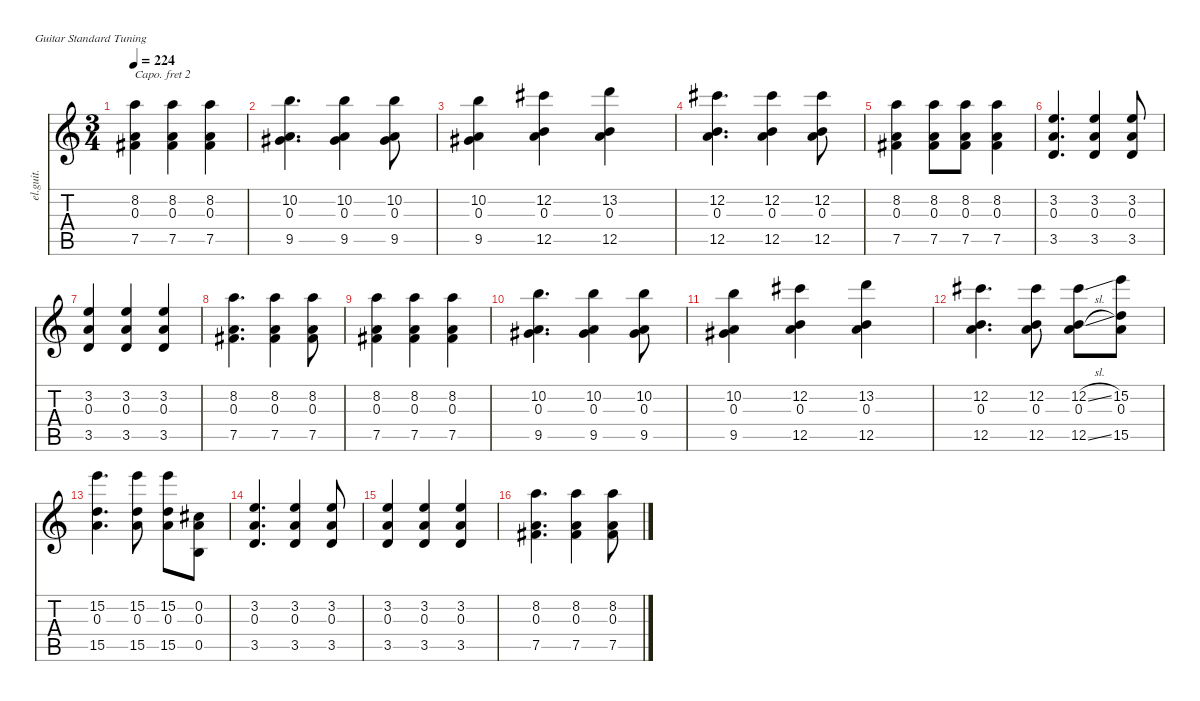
\defaultSystemsLayout 4
\hideDynamics
\bracketExtendMode nobrackets
\otherSystemsTrackNameOrientation horizontal
\track ("Clean Guitar" "el.guit.") {instrument electricguitarclean}
\staff {score tabs}
\capo 2
\tuning (E4 B3 G3 D3 A2 E2)
\ts (3 4)
\tempo 224
\clef g2
\ks c
(7.5{acc #} 0.3 8.2).4{dy mf beam Down} (7.5{acc #} 0.3 8.2).4{beam Down} (7.5{acc #} 0.3 8.2).4{beam Down} |
(10.2 0.3 9.5{acc #}).4{d beam Down} (10.2 0.3 9.5{acc #}).4{beam Down} (10.2 0.3 9.5{acc #}).8{beam Down} |
(9.5{acc #} 10.2 0.3).4{beam Down} (12.2{acc #} 0.3 12.5).4{beam Down} (13.2 0.3 12.5).4{beam Down} |
(12.2{acc #} 12.5 0.3).4{d beam Down} (12.2{acc #} 0.3 12.5).4{beam Down} (12.2{acc #} 0.3 12.5).8{beam Down} |
(8.2 0.3 7.5{acc #}).4{beam Down} (8.2 0.3 7.5{acc #}).8{beam Down} (8.2 0.3 7.5{acc #}).8{beam Down} (8.2 0.3 7.5{acc #}).4{beam Down} |
(3.2 0.3 3.5).4{d beam Up} (3.5 0.3 3.2).4{beam Up} (3.5 0.3 3.2).8{beam Up} |
(3.2 0.3 3.5).4{beam Up} (3.2 0.3 3.5).4{beam Up} (3.2 0.3 3.5).4{beam Up} |
(7.5{acc #} 0.3 8.2).4{d beam Down} (8.2 0.3 7.5{acc #}).4{beam Down} (8.2 0.3 7.5{acc #}).8{beam Down} |
(7.5{acc #} 0.3 8.2).4{beam Down} (7.5{acc #} 0.3 8.2).4{beam Down} (7.5{acc #} 0.3 8.2).4{beam Down} |
(10.2 0.3 9.5{acc #}).4{d beam Down} (10.2 0.3 9.5{acc #}).4{beam Down} (10.2 0.3 9.5{acc #}).8{beam Down} |
(9.5{acc #} 10.2 0.3).4{beam Down} (12.2{acc #} 0.3 12.5).4{beam Down} (13.2 0.3 12.5).4{beam Down} |
(12.2{acc #} 12.5 0.3).4{d beam Down} (12.2{acc #} 0.3 12.5).8{beam Down} (12.2{sl acc #} 0.3 12.5{sl}).8{beam Down} (15.2 15.5 0.3).8{beam Down} |
(15.2 0.3 15.5).4{d beam Down} (15.2 0.3 15.5).8{beam Down} (15.2 0.3 15.5).8{beam Down} (0.2{acc #} 0.3 0.5).8{beam Down} |
(3.2 0.3 3.5).4{d beam Up} (3.5 0.3 3.2).4{beam Up} (3.5 0.3 3.2).8{beam Up} |
(3.2 0.3 3.5).4{beam Up} (3.2 0.3 3.5).4{beam Up} (3.2 0.3 3.5).4{beam Up} |
(7.5{acc #} 0.3 8.2).4{d beam Down} (8.2 0.3 7.5{acc #}).4{beam Down} (8.2 0.3 7.5{acc #}).8{beam Down}
